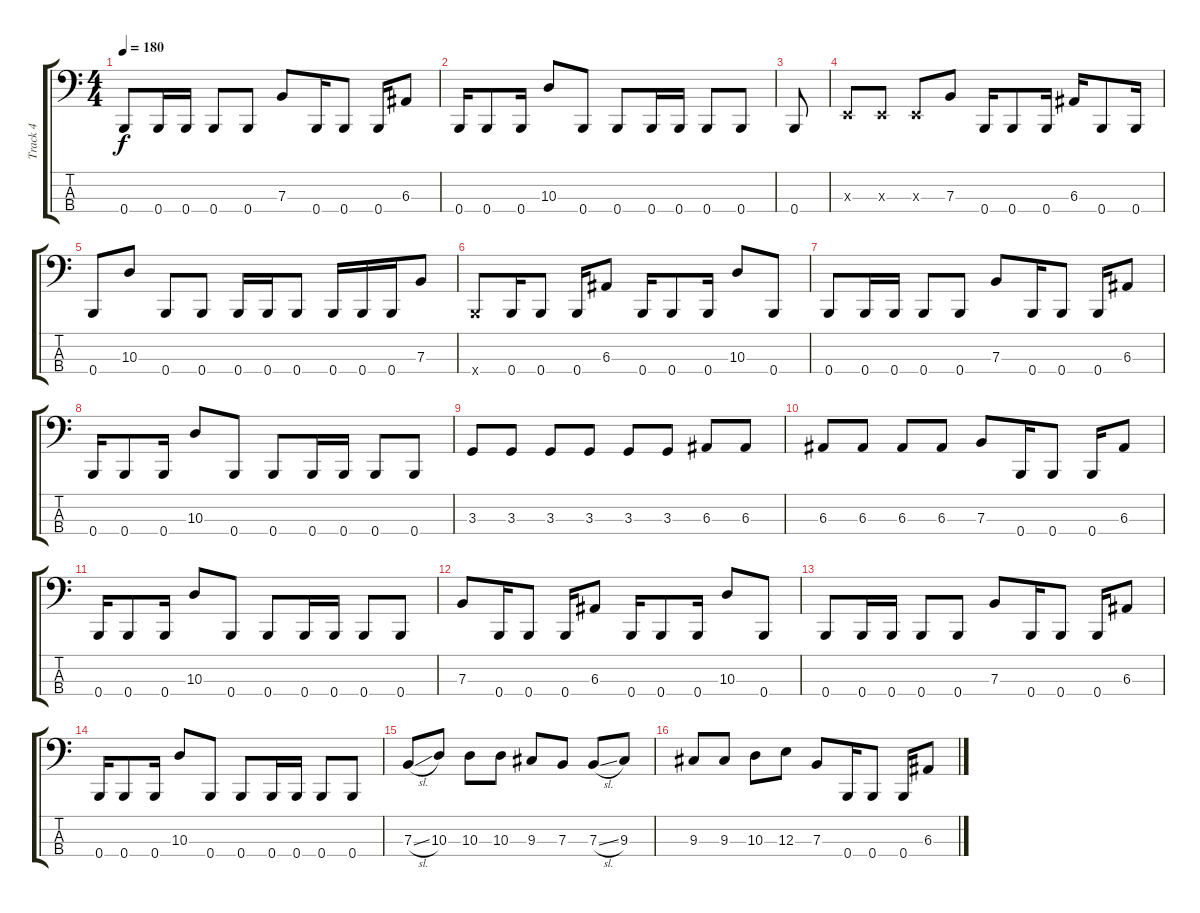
\track ("Track 4" "Track 4") {instrument electricbassfinger}
\staff {score tabs}
\tuning (D2 A1 E1 B0) {hide}
\ts (4 4)
\tempo 180
\clef f4
\ks c
0.4.8{dy f} 0.4.16 0.4.16 0.4.8 0.4.8 7.3.8 0.4.16 0.4.8 0.4.16 6.3.8 |
0.4.16 0.4.8 0.4.16 10.3.8 0.4.8 0.4.8 0.4.16 0.4.16 0.4.8 0.4.8 |
0.4.8 |
0.3{x}.8 0.3{x}.8 0.3{x}.8 7.3.8 0.4.16 0.4.8 0.4.16 6.3.16 0.4.8 0.4.16 |
0.4.8 10.3.8 0.4.8 0.4.8 0.4.16 0.4.16 0.4.8 0.4.16 0.4.16 0.4.16 7.3.8 |
0.4{x}.8 0.4.16 0.4.8 0.4.16 6.3.8 0.4.16 0.4.8 0.4.16 10.3.8 0.4.8 |
0.4.8 0.4.16 0.4.16 0.4.8 0.4.8 7.3.8 0.4.16 0.4.8 0.4.16 6.3.8 |
0.4.16 0.4.8 0.4.16 10.3.8 0.4.8 0.4.8 0.4.16 0.4.16 0.4.8 0.4.8 |
3.3.8 3.3.8 3.3.8 3.3.8 3.3.8 3.3.8 6.3.8 6.3.8 |
6.3.8 6.3.8 6.3.8 6.3.8 7.3.8 0.4.16 0.4.8 0.4.16 6.3.8 |
0.4.16 0.4.8 0.4.16 10.3.8 0.4.8 0.4.8 0.4.16 0.4.16 0.4.8 0.4.8 |
7.3.8 0.4.16 0.4.8 0.4.16 6.3.8 0.4.16 0.4.8 0.4.16 10.3.8 0.4.8 |
0.4.8 0.4.16 0.4.16 0.4.8 0.4.8 7.3.8 0.4.16 0.4.8 0.4.16 6.3.8 |
0.4.16 0.4.8 0.4.16 10.3.8 0.4.8 0.4.8 0.4.16 0.4.16 0.4.8 0.4.8 |
7.3{sl}.8 10.3.8 10.3.8 10.3.8 9.3.8 7.3.8 7.3{sl}.8 9.3.8 |
9.3.8 9.3.8 10.3.8 12.3.8 7.3.8 0.4.16 0.4.8 0.4.16 6.3.8
